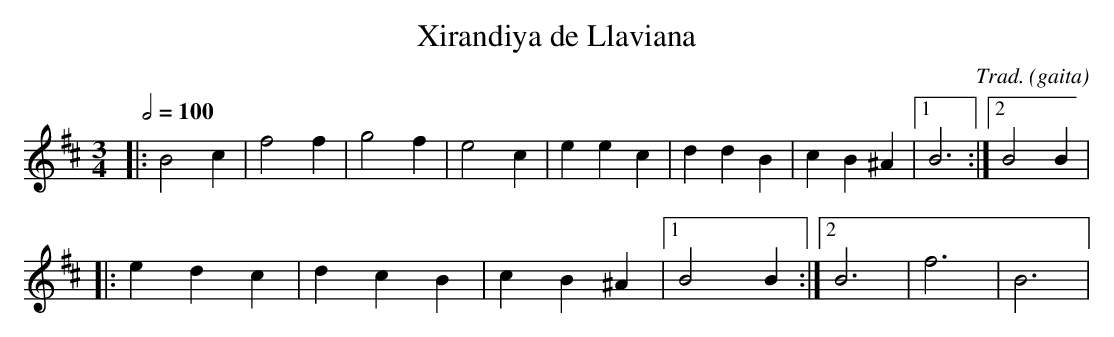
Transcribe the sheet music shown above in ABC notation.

X:1
T:Xirandiya de Llaviana
C:Trad. (gaita)
M:3/4
L:1/4
Q:2/4=100
K:D
|:B2 c|f2 f|g2 f|e2 c|e e c|d d B|c B ^A|1 B3:|2 B2 B|
|:edc|dcB|c B ^A|1 B2 B:|2 B3|f3|B3|
